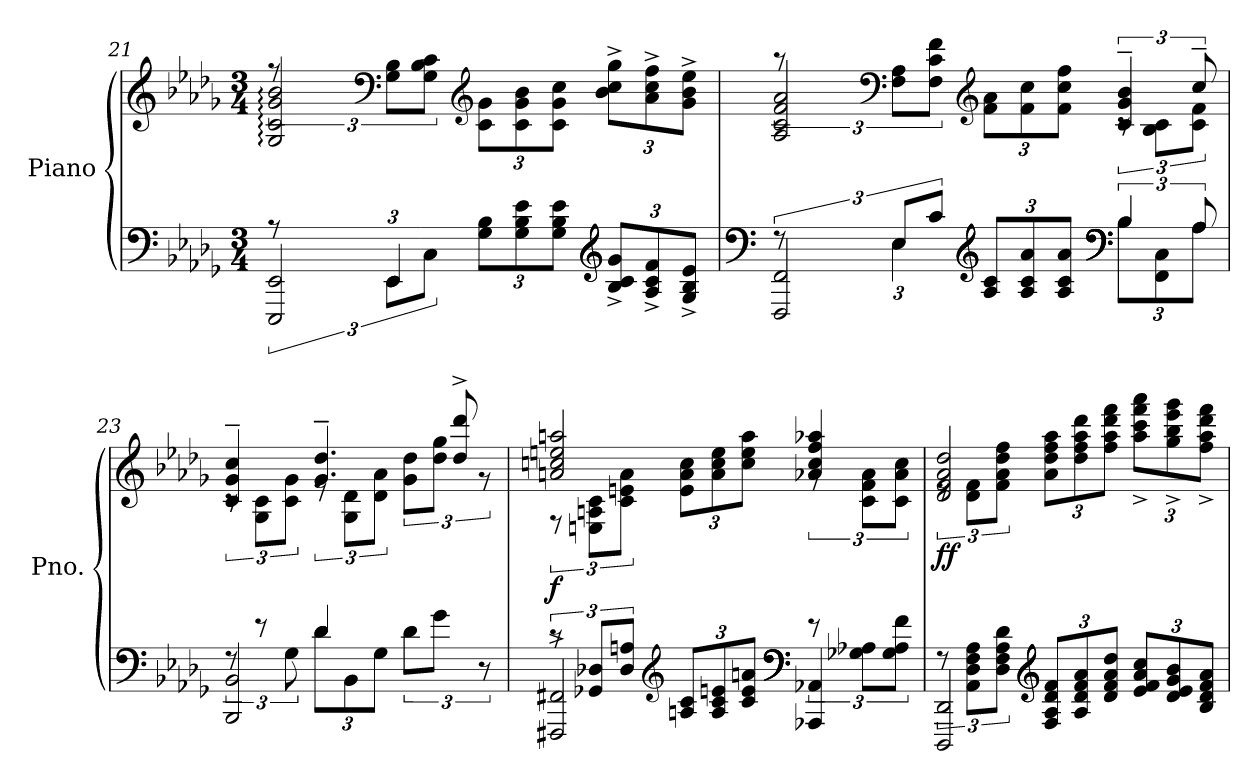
**kern	**kern	**dynam
*part1	*part1	*part1
*staff2	*staff1	*staff1/2
*I"Piano	*	*
*I'Pno.	*	*
*clefF4	*clefG2	*
*k[b-e-a-d-g-]	*k[b-e-a-d-g-]	*
*M3/4	*M3/4	*
=21	=21	=21
*^	*^	*
*	*^	*	*	*
12rA	12ryy	2EEE-/ 2EE-/	12rff	2G-/: 2c/: 2g-/: 2b-/:	.
*	*	*	*clefF4	*	*
12EE-\L	6EE-/	.	12G-\ 12B-\L	.	.
12C\J	.	.	12G-\ 12B-\ 12c\J	.	.
*	*	*	*clefG2	*	*
*Xbrackettup	*	*	*Xbrackettup	*	*
12G-\ 12B-\L	2ryy	.	12c\ 12g-\L	.	.
12G-\ 12B-\ 12e-\	.	.	12c\ 12g-\ 12b-\	.	.
12G-\ 12B-\ 12e-\J	.	.	12c\ 12g-\ 12cc\J	.	.
*clefG2	*	*	*	*	*
12B-/^ 12c/^ 12g-/^L	.	4ryy	12b-\^ 12cc\^ 12gg-\^L	4ryy	.
12A-/^ 12c/^ 12f/^	.	.	12a-\^ 12cc\^ 12ff\^	.	.
12G-/^ 12B-/^ 12e-/^J	.	.	12g-\^ 12b-\^ 12ee-\^J	.	.
*	*	*	*v	*v	*
=22	=22	=22	=22	=22
*clefF4	*	*	*	*
*brackettup	*	*	*brackettup	*
*	*	*	*^	*
*	*	*	*	*^	*
12rF	12ryy	2FFF/ 2FF/	12raa	2ryy	2A-/ 2c/ 2f/ 2a-/	.
*	*	*	*clefF4	*	*	*
12E-/L	6E-\	.	12F\ 12A-\L	.	.	.
12c/J	.	.	12F\ 12c\ 12f\J	.	.	.
*clefG2	*	*	*clefG2	*	*	*
*Xbrackettup	*	*	*Xbrackettup	*	*	*
12A-/ 12c/L	4ryy	.	12f\ 12a-\L	.	.	.
12A-/ 12c/ 12a-/	.	.	12f\ 12cc\	.	.	.
12A-/ 12c/ 12a-/J	.	.	12f\ 12cc\ 12ff\J	.	.	.
*clefF4	*	*	*	*	*	*
*	*brackettup	*	*brackettup	*	*	*
12B-\L	6B-/	4ryy	6c/~ 6g-/~ 6b-/~	12rc	4ryy	.
12FF\ 12C\	.	.	.	12B-\ 12c\L	.	.
12A-\J	12A-/	.	12cc~/	12c\ 12f\J	.	.
*	*	*	*	*v	*v	*
!!LO:LB:g=z
=23	=23	=23	=23	=23	=23
12rF	4ryy	2BBB-/ 2BB-/	4c/~ 4g-/~ 4cc/~	12rc	.
12r	.	.	.	12G-\ 12c\L	.
12G-\	.	.	.	12c\ 12g-\J	.
*Xbrackettup	*	*	*	*	*
12d-\L	4d-/	.	4.g-/~ 4.dd-/~	12re	.
12BB-\	.	.	.	12G-\ 12d-\L	.
12G-\J	.	.	.	12d-\ 12a-\J	.
*brackettup	*	*	*	*	*
12d-\L	4ryy	4ryy	.	12g-\ 12dd-\L	.
12g-\J	.	.	.	12dd-\ 12gg-\J	.
.	.	.	8dd-/^ 8ddd-/^	.	.
12r	.	.	.	12rg	.
=24	=24	=24	=24	=24	=24
*	*	*	*	*^	*
!	!	!	!	!	!	!LO:DY:b
12rc	2ryy	2FFF#X/^ 2FF#X/^	12rF	2ryy	2an/ 2ccn/ 2een/ 2aan/	f
12GG-X/ 12D-X/L	.	.	12En\ 12An\ 12c\L	.	.	.
12D-/ 12An/J	.	.	12c\ 12en\ 12a\J	.	.	.
*clefG2	*	*	*	*	*	*
*Xbrackettup	*	*	*Xbrackettup	*	*	*
12An/ 12c/L	.	.	12e\ 12a\ 12cc\L	.	.	.
12A/ 12c/ 12en/	.	.	12a\ 12cc\ 12ee\	.	.	.
12c/ 12e/ 12an/J	.	.	12cc\ 12ee\ 12aa\J	.	.	.
*clefF4	*	*	*	*	*	*
*	*brackettup	*	*	*brackettup	*	*
4AAA-X/ 4AA-X/	12re	4ryy	4a-X/ 4cc/ 4ff/ 4aa-X/	12rg	4ryy	.
.	12G-X\ 12A-X\L	.	.	12c\ 12f\ 12a-\L	.	.
.	12G-\ 12A-\ 12f\J	.	.	12c\ 12a-\ 12cc\J	.	.
=25	=25	=25	=25	=25	=25	=25
!	!	!	!	!	!	!LO:DY:b
4rFFFyy	12r	2DDD-/ 2DD-/	2.ryy	12re	2d-/ 2f/ 2a-/ 2dd-/	ff
.	12AA-\ 12D-\ 12F\ 12A-\L	.	.	12d-\ 12f\L	.	.
.	12D-\ 12F\ 12A-\ 12d-\J	.	.	12f\ 12a-\ 12dd-\ 12ff\J	.	.
*clefG2	*	*	*	*	*	*
*	*Xbrackettup	*	*	*Xbrackettup	*	*
4rDyy	12F/ 12A-/ 12d-/ 12f/L	.	.	12a-\ 12dd-\ 12ff\ 12aa-\L	.	.
.	12A-/ 12d-/ 12f/ 12a-/	.	.	12dd-\ 12ff\ 12aa-\ 12ddd-\	.	.
.	12d-/ 12f/ 12a-/ 12dd-/J	.	.	12ff\ 12aa-\ 12ddd-\ 12fff\J	.	.
4rDyy	12e-/ 12f/ 12a-/ 12cc/L	4ryy	.	12aa-\^ 12ccc\^ 12fff\^ 12aaa-\^L	4ryy	.
.	12d-/ 12e-/ 12g-/ 12b-/	.	.	12gg-\^ 12bb-\^ 12eee-\^ 12ggg-\^	.	.
.	12B-/ 12d-/ 12f/ 12a-/J	.	.	12ff\^ 12aa-\^ 12ddd-\^ 12fff\^J	.	.
*v	*v	*v	*	*	*	*
*	*v	*v	*v	*
=	=	=
*-	*-	*-
